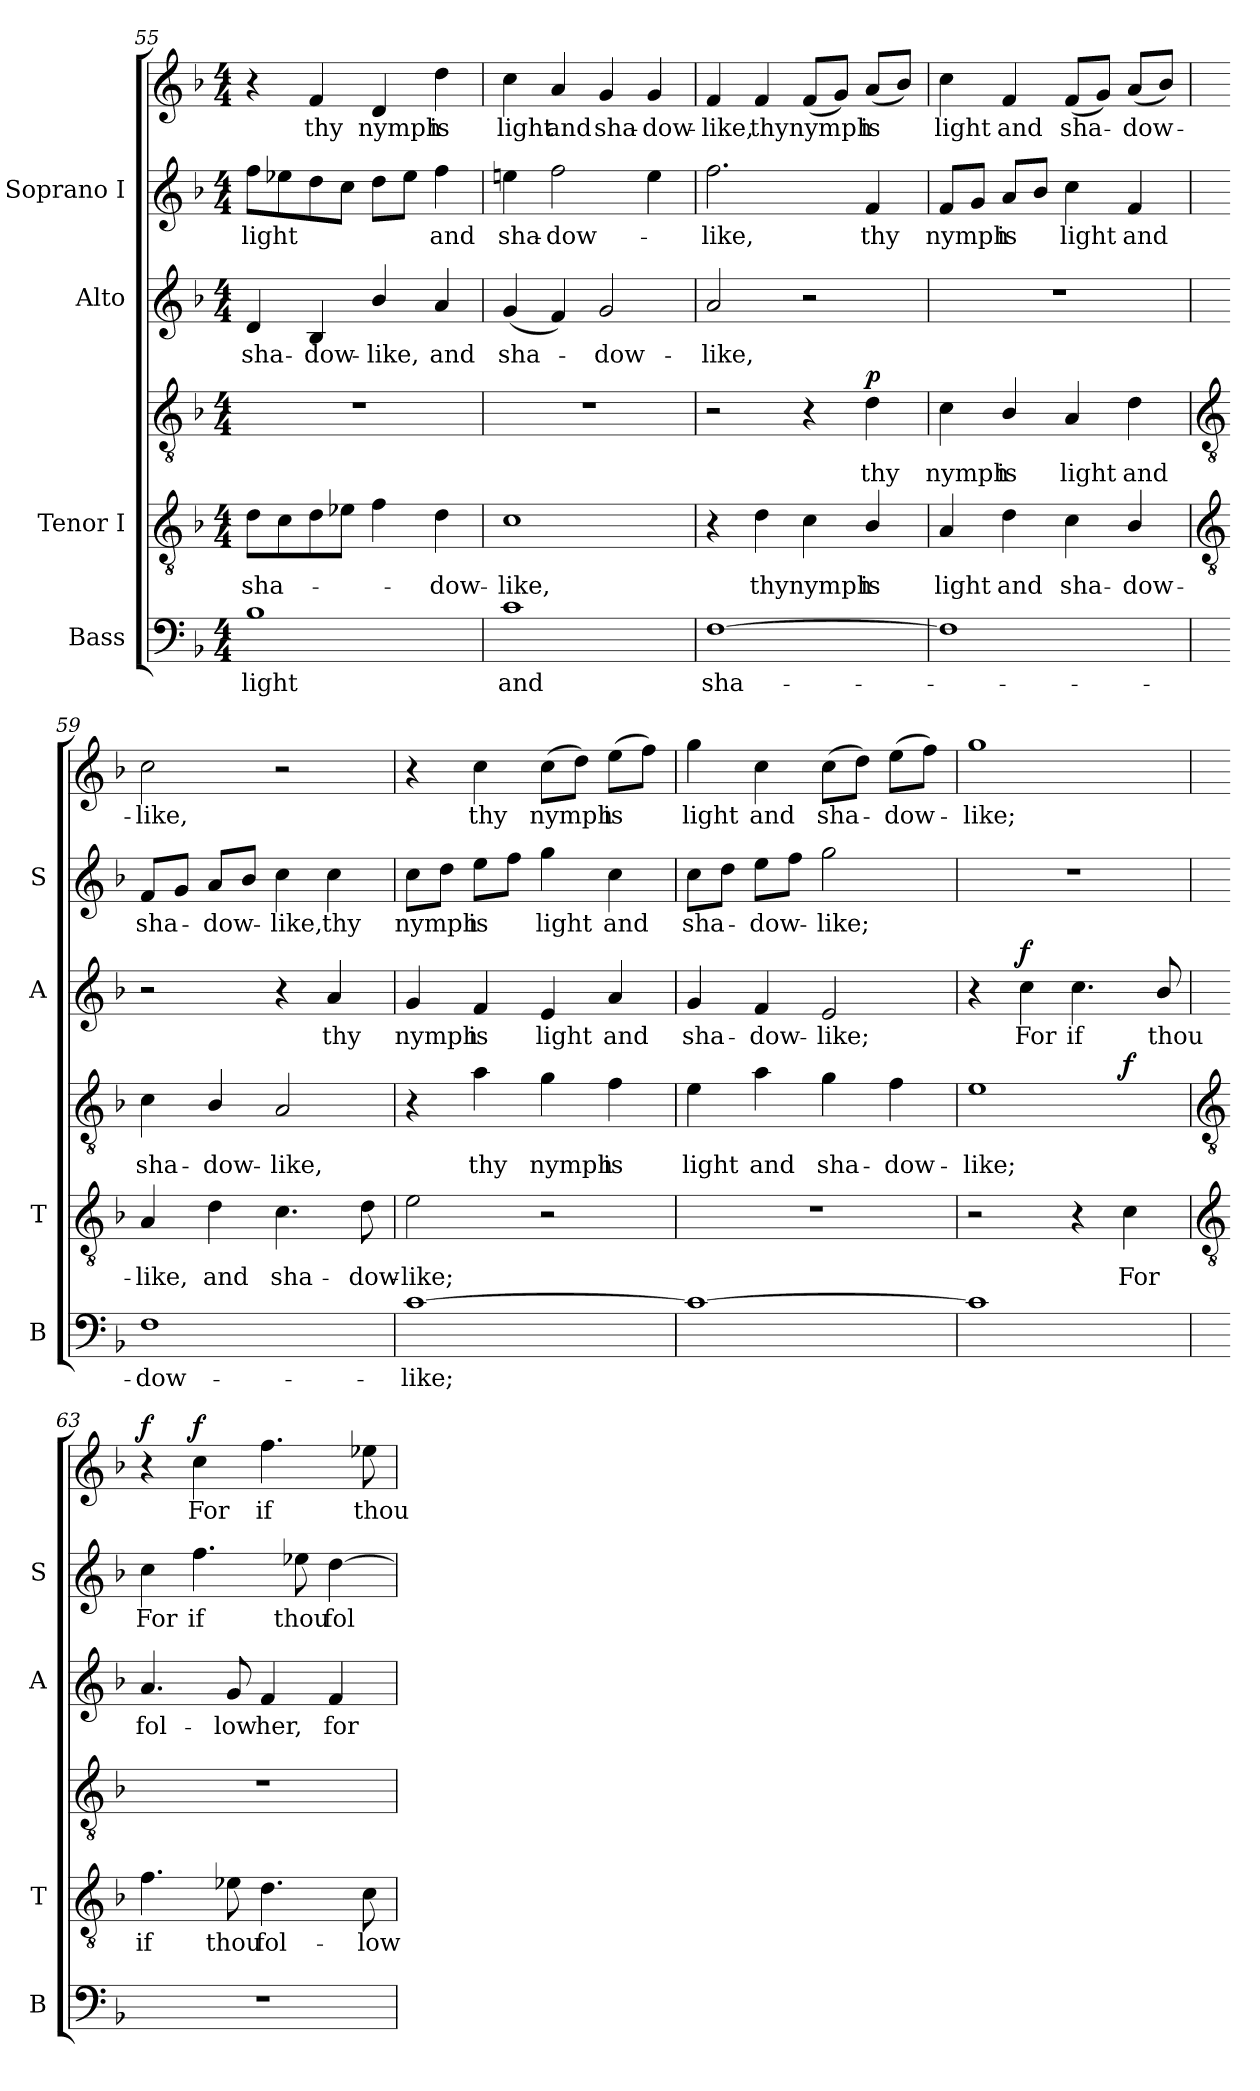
**kern	**text	**kern	**text	**kern	**text	**dynam	**kern	**text	**dynam	**kern	**text	**kern	**text	**dynam
*part4	*part4	*part3	*part3	*part3	*part3	*part3	*part2	*part2	*part2	*part1	*part1	*part1	*part1	*part1
*staff6	*staff6	*staff5	*staff5	*staff4	*staff4	*staff4/5	*staff3	*staff3	*staff3	*staff2	*staff2	*staff1	*staff1	*staff1/2
*I"Bass	*	*I"Tenor I	*	*	*	*	*I"Alto	*	*	*I"Soprano I	*	*	*	*
*I'B	*	*I'T	*	*	*	*	*I'A	*	*	*I'S	*	*	*	*
!!LO:LB:g=z
*clefF4	*	*clefGv2	*	*clefGv2	*	*	*clefG2	*	*	*clefG2	*	*clefG2	*	*
*k[b-]	*	*k[b-]	*	*k[b-]	*	*	*k[b-]	*	*	*k[b-]	*	*k[b-]	*	*
*F:	*	*F:	*	*F:	*	*	*F:	*	*	*F:	*	*F:	*	*
*M4/4	*	*M4/4	*	*M4/4	*	*	*M4/4	*	*	*M4/4	*	*M4/4	*	*
=55	=55	=55	=55	=55	=55	=55	=55	=55	=55	=55	=55	=55	=55	=55
!	!LO:LY:b	!	!LO:LY:b	!	!	!	!	!LO:LY:b	!	!	!LO:LY:b	!	!	!
1B-	light	8dL	sha-	1r	.	.	4d	sha-	.	8ffL	light	4r	.	.
.	.	8c	.	.	.	.	.	.	.	8ee-X	.	.	.	.
!	!	!	!	!	!	!	!	!LO:LY:b	!	!	!	!	!LO:LY:b	!
.	.	8d	.	.	.	.	4B-	-dow-	.	8dd	.	4f	thy	.
.	.	8e-XJ	.	.	.	.	.	.	.	8ccJ	.	.	.	.
!	!	!	!	!	!	!	!	!LO:LY:b	!	!	!	!	!LO:LY:b	!
.	.	4f	.	.	.	.	4b-/	-like,	.	8ddL	.	4d	nymph	.
.	.	.	.	.	.	.	.	.	.	8ee-J	.	.	.	.
!	!	!	!LO:LY:b	!	!	!	!	!LO:LY:b	!	!	!LO:LY:b	!	!LO:LY:b	!
.	.	4d	dow-	.	.	.	4a	and	.	4ff	and	4dd	is	.
=56	=56	=56	=56	=56	=56	=56	=56	=56	=56	=56	=56	=56	=56	=56
!	!LO:LY:b	!	!LO:LY:b	!	!	!	!	!LO:LY:b	!	!	!LO:LY:b	!	!LO:LY:b	!
1c	and	1c	-like,	1r	.	.	(<4g	sha-	.	4een	-sha-	4cc\	light	.
!	!	!	!	!	!	!	!	!	!	!	!LO:LY:b	!	!LO:LY:b	!
.	.	.	.	.	.	.	4f)	.	.	2ff	-dow-	4a	and	.
!	!	!	!	!	!	!	!	!LO:LY:b	!	!	!	!	!LO:LY:b	!
.	.	.	.	.	.	.	2g	dow-	.	.	.	4g	sha-	.
!	!	!	!	!	!	!	!	!	!	!	!	!	!LO:LY:b	!
.	.	.	.	.	.	.	.	.	.	4ee	.	4g	-dow-	.
=57	=57	=57	=57	=57	=57	=57	=57	=57	=57	=57	=57	=57	=57	=57
!	!LO:LY:b	!	!	!	!	!	!	!LO:LY:b	!	!	!LO:LY:b	!	!LO:LY:b	!
[1F	sha-	4r	.	2r	.	.	2a	-like,	.	2.ff	like,	4f	like,	.
!	!	!	!LO:LY:b	!	!	!	!	!	!	!	!	!	!LO:LY:b	!
.	.	4d	thy	.	.	.	.	.	.	.	.	4f	thy	.
!	!	!	!LO:LY:b	!	!	!	!	!	!	!	!	!	!LO:LY:b	!
.	.	4c	nymph	4r	.	.	2r	.	.	.	.	(<8fL	nymph	.
.	.	.	.	.	.	.	.	.	.	.	.	8gJ)	.	.
!	!	!	!LO:LY:b	!	!LO:LY:b	!LO:DY:b	!	!	!	!	!LO:LY:b	!	!LO:LY:b	!
.	.	4B-/	is	4d	thy	p	.	.	.	4f	thy	(<8aL	is	.
.	.	.	.	.	.	.	.	.	.	.	.	8b-J)	.	.
=58	=58	=58	=58	=58	=58	=58	=58	=58	=58	=58	=58	=58	=58	=58
!	!	!	!LO:LY:b	!	!LO:LY:b	!	!	!	!	!	!LO:LY:b	!	!LO:LY:b	!
1F]	.	4A	light	4c	nymph	.	1r	.	.	8fL	nymph	4cc\	light	.
.	.	.	.	.	.	.	.	.	.	8gJ	.	.	.	.
!	!	!	!LO:LY:b	!	!LO:LY:b	!	!	!	!	!	!LO:LY:b	!	!LO:LY:b	!
.	.	4d	and	4B-/	is	.	.	.	.	8aL	is	4f	and	.
.	.	.	.	.	.	.	.	.	.	8b-J	.	.	.	.
!	!	!	!LO:LY:b	!	!LO:LY:b	!	!	!	!	!	!LO:LY:b	!	!LO:LY:b	!
.	.	4c	sha-	4A	light	.	.	.	.	4cc\	light	(<8fL	sha-	.
.	.	.	.	.	.	.	.	.	.	.	.	8gJ)	.	.
!	!	!	!LO:LY:b	!	!LO:LY:b	!	!	!	!	!	!LO:LY:b	!	!LO:LY:b	!
.	.	4B-/	-dow-	4d	and	.	.	.	.	4f	and	(<8aL	dow-	.
.	.	.	.	.	.	.	.	.	.	.	.	8b-J)	.	.
!!LO:LB:g=z
=59	=59	=59	=59	=59	=59	=59	=59	=59	=59	=59	=59	=59	=59	=59
*	*	*clefGv2	*	*clefGv2	*	*	*	*	*	*	*	*	*	*
!	!LO:LY:b	!	!LO:LY:b	!	!LO:LY:b	!	!	!	!	!	!LO:LY:b	!	!LO:LY:b	!
1F	dow-	4A	like,	4c	-sha-	.	2r	.	.	8fL	sha-	2cc	like,	.
.	.	.	.	.	.	.	.	.	.	8gJ	.	.	.	.
!	!	!	!LO:LY:b	!	!LO:LY:b	!	!	!	!	!	!LO:LY:b	!	!	!
.	.	4d	and	4B-/	-dow-	.	.	.	.	8aL	dow-	.	.	.
.	.	.	.	.	.	.	.	.	.	8b-J	.	.	.	.
!	!	!	!LO:LY:b	!	!LO:LY:b	!	!	!	!	!	!LO:LY:b	!	!	!
.	.	4.c	sha-	2A	-like,	.	4r	.	.	4cc	like,	2r	.	.
!	!	!	!	!	!	!	!	!LO:LY:b	!	!	!LO:LY:b	!	!	!
.	.	.	.	.	.	.	4a	thy	.	4cc	thy	.	.	.
!	!	!	!LO:LY:b	!	!	!	!	!	!	!	!	!	!	!
.	.	8dL	-dow-	.	.	.	.	.	.	.	.	.	.	.
=60	=60	=60	=60	=60	=60	=60	=60	=60	=60	=60	=60	=60	=60	=60
!	!LO:LY:b	!	!LO:LY:b	!	!	!	!	!LO:LY:b	!	!	!LO:LY:b	!	!	!
[1c	-like;	2e	like;	4r	.	.	4g	nymph	.	8ccL	nymph	4r	.	.
.	.	.	.	.	.	.	.	.	.	8ddJ	.	.	.	.
!	!	!	!	!	!LO:LY:b	!	!	!LO:LY:b	!	!	!LO:LY:b	!	!LO:LY:b	!
.	.	.	.	4a	-thy	.	4f	is	.	8eeL	is	4cc	thy	.
.	.	.	.	.	.	.	.	.	.	8ffJ	.	.	.	.
!	!	!	!	!	!LO:LY:b	!	!	!LO:LY:b	!	!	!LO:LY:b	!	!LO:LY:b	!
.	.	2r	.	4g	nymph	.	4e	light	.	4gg	light	(>8ccL	nymph	.
.	.	.	.	.	.	.	.	.	.	.	.	8ddJ)	.	.
!	!	!	!	!	!LO:LY:b	!	!	!LO:LY:b	!	!	!LO:LY:b	!	!LO:LY:b	!
.	.	.	.	4f	is	.	4a	and	.	4cc	and	(>8eeL	is	.
.	.	.	.	.	.	.	.	.	.	.	.	8ffJ)	.	.
=61	=61	=61	=61	=61	=61	=61	=61	=61	=61	=61	=61	=61	=61	=61
!	!	!	!	!	!LO:LY:b	!	!	!LO:LY:b	!	!	!LO:LY:b	!	!LO:LY:b	!
1c_	.	1r	.	4e	light	.	4g	sha-	.	8ccL	sha-	4gg	light	.
.	.	.	.	.	.	.	.	.	.	8ddJ	.	.	.	.
!	!	!	!	!	!LO:LY:b	!	!	!LO:LY:b	!	!	!LO:LY:b	!	!LO:LY:b	!
.	.	.	.	4a	and	.	4f	-dow-	.	8eeL	dow-	4cc	and	.
.	.	.	.	.	.	.	.	.	.	8ffJ	.	.	.	.
!	!	!	!	!	!LO:LY:b	!	!	!LO:LY:b	!	!	!LO:LY:b	!	!LO:LY:b	!
.	.	.	.	4g	sha-	.	2e	-like;	.	2gg	like;	(>8ccL	sha-	.
.	.	.	.	.	.	.	.	.	.	.	.	8ddJ)	.	.
!	!	!	!	!	!LO:LY:b	!	!	!	!	!	!	!	!LO:LY:b	!
.	.	.	.	4f	-dow-	.	.	.	.	.	.	(>8eeL	dow-	.
.	.	.	.	.	.	.	.	.	.	.	.	8ffJ)	.	.
=62	=62	=62	=62	=62	=62	=62	=62	=62	=62	=62	=62	=62	=62	=62
!	!	!	!	!	!LO:LY:b	!	!	!	!	!	!	!	!LO:LY:b	!
1c]	.	2r	.	1e	-like;	.	4r	.	.	1r	.	1gg	like;	.
!	!	!	!	!	!	!	!	!LO:LY:b	!LO:DY:b	!	!	!	!	!
.	.	.	.	.	.	.	4cc	For	f	.	.	.	.	.
!	!	!	!	!	!	!	!	!LO:LY:b	!	!	!	!	!	!
.	.	4r	.	.	.	.	4.cc	if	.	.	.	.	.	.
!	!	!	!LO:LY:b	!	!	!LO:DY:b=2	!	!	!	!	!	!	!	!
.	.	4c	For	.	.	f	.	.	.	.	.	.	.	.
!	!	!	!	!	!	!	!	!LO:LY:b	!	!	!	!	!	!
.	.	.	.	.	.	.	8b-/	thou	.	.	.	.	.	.
!!LO:LB:g=z
=63	=63	=63	=63	=63	=63	=63	=63	=63	=63	=63	=63	=63	=63	=63
*	*	*clefGv2	*	*clefGv2	*	*	*	*	*	*	*	*	*	*
!	!	!	!LO:LY:b	!	!	!	!	!LO:LY:b	!	!	!LO:LY:b	!	!	!LO:DY:b=2
1r	.	4.f	if	1r	.	.	4.a	fol-	.	4cc	For	4r	.	f
!	!	!	!	!	!	!	!	!	!	!	!LO:LY:b	!	!LO:LY:b	!LO:DY:b
.	.	.	.	.	.	.	.	.	.	4.ff	if	4cc	For	f
!	!	!	!LO:LY:b	!	!	!	!	!LO:LY:b	!	!	!	!	!	!
.	.	8e-X	thou	.	.	.	8g	-low	.	.	.	.	.	.
!	!	!	!LO:LY:b	!	!	!	!	!LO:LY:b	!	!	!	!	!LO:LY:b	!
.	.	4.d	fol-	.	.	.	4f	her,	.	.	.	4.ff	if	.
!	!	!	!	!	!	!	!	!	!	!	!LO:LY:b	!	!	!
.	.	.	.	.	.	.	.	.	.	8ee-X	thou	.	.	.
!	!	!	!	!	!	!	!	!LO:LY:b	!	!	!LO:LY:b	!	!	!
.	.	.	.	.	.	.	4f	for	.	[4dd	fol-	.	.	.
!	!	!	!LO:LY:b	!	!	!	!	!	!	!	!	!	!LO:LY:b	!
.	.	8c	-low	.	.	.	.	.	.	.	.	8ee-X	thou	.
=	=	=	=	=	=	=	=	=	=	=	=	=	=	=
*-	*-	*-	*-	*-	*-	*-	*-	*-	*-	*-	*-	*-	*-	*-
